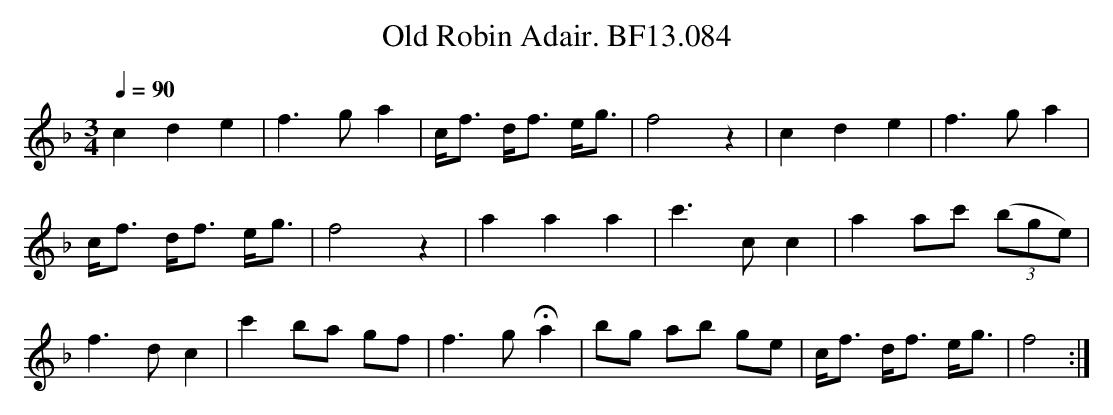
X:1
T:Old Robin Adair. BF13.084
M:3/4
L:1/8
Q:1/4=90
K:F major
c2d2e2|f3ga2|c<f d<f e<g|f4z2|c2d2e2|f3ga2|
c<f d<f e<g|f4 z2|a2a2a2|c'3cc2|a2ac' ((3bge)|
f3dc2|c'2 ba gf|f3gHa2| bg ab ge|c<f d<f e<g|f4:|
